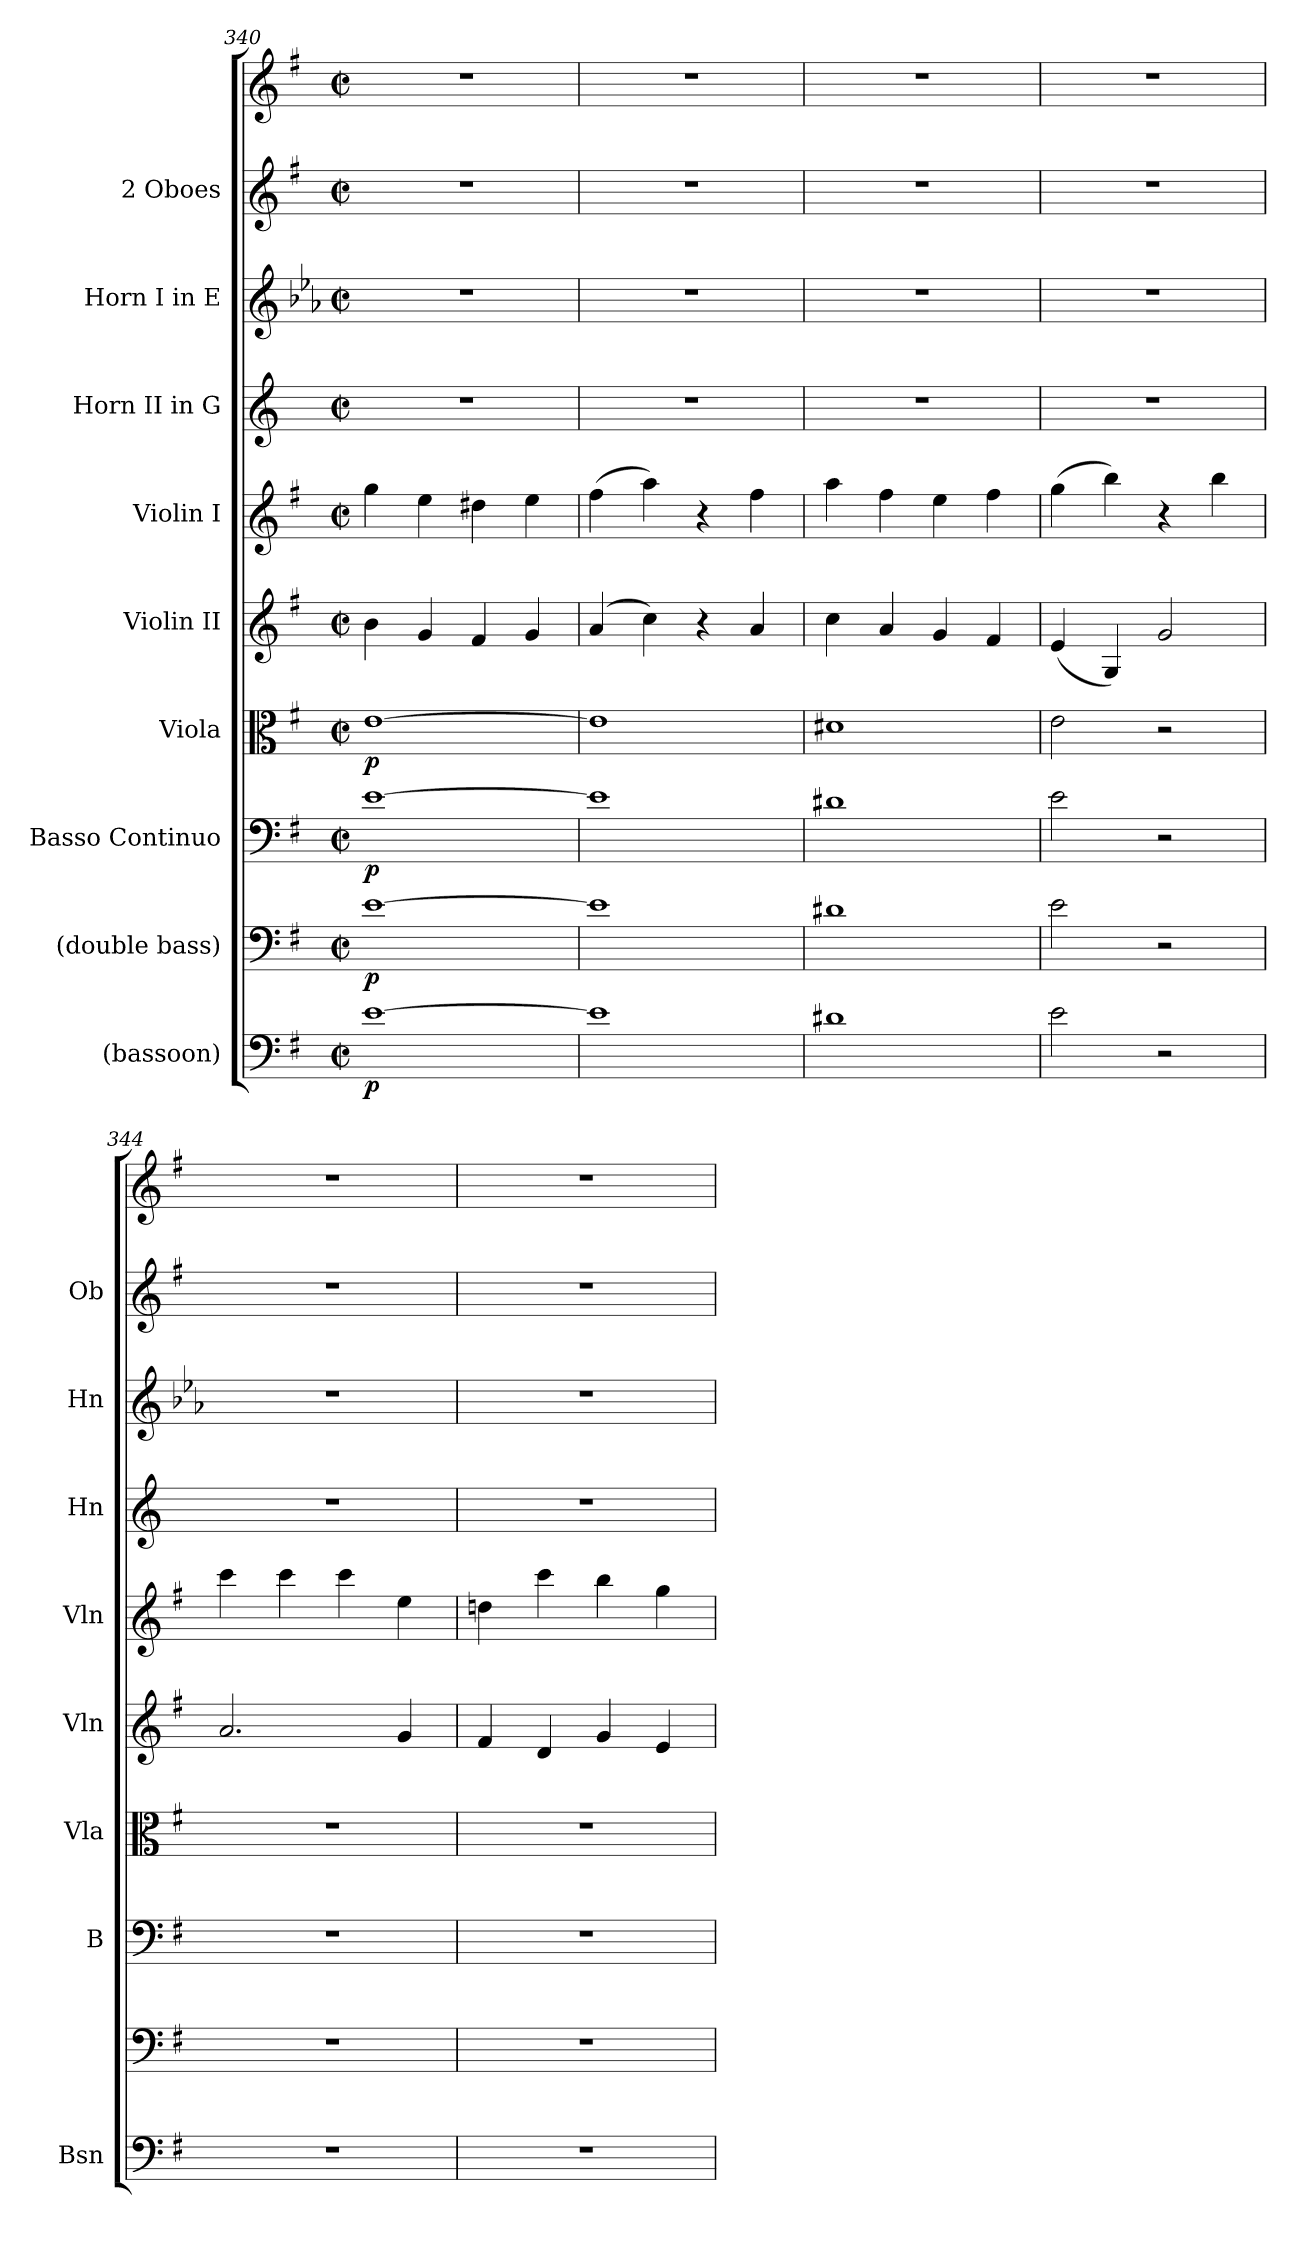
**kern	**dynam	**kern	**dynam	**kern	**dynam	**kern	**dynam	**kern	**kern	**kern	**kern	**kern	**kern
*part9	*part9	*part8	*part8	*part7	*part7	*part6	*part6	*part5	*part4	*part3	*part2	*part1	*part1
*staff10	*staff10	*staff9	*staff9	*staff8	*staff8	*staff7	*staff7	*staff6	*staff5	*staff4	*staff3	*staff2	*staff1
*I"(bassoon)	*	*I"(double bass)	*	*I"Basso Continuo	*	*I"Viola	*	*I"Violin II	*I"Violin I	*I"Horn II in G	*I"Horn I in E	*I"2 Oboes	*
*I'Bsn	*	*	*	*I'B	*	*I'Vla	*	*I'Vln	*I'Vln	*I'Hn	*I'Hn	*I'Ob	*
*clefF4	*	*clefF4	*	*clefF4	*	*clefC3	*	*clefG2	*clefG2	*clefG2	*clefG2	*clefG2	*clefG2
*	*	*	*	*	*	*	*	*	*	*ITrd3c5	*ITrd5c8	*	*
*k[f#]	*	*k[f#]	*	*k[f#]	*	*k[f#]	*	*k[f#]	*k[f#]	*k[f#]	*k[f#]	*k[f#]	*k[f#]
*M2/2	*	*M2/2	*	*M2/2	*	*M2/2	*	*M2/2	*M2/2	*M2/2	*M2/2	*M2/2	*M2/2
*met(c|)	*	*met(c|)	*	*met(c|)	*	*met(c|)	*	*met(c|)	*met(c|)	*met(c|)	*met(c|)	*met(c|)	*met(c|)
=340	=340	=340	=340	=340	=340	=340	=340	=340	=340	=340	=340	=340	=340
[1e	p	[1e	p	[1e	p	[1e	p	4b	4gg	1r	1r	1r	1r
.	.	.	.	.	.	.	.	4g	4ee	.	.	.	.
.	.	.	.	.	.	.	.	4f#	4dd#X	.	.	.	.
.	.	.	.	.	.	.	.	4g	4ee	.	.	.	.
=341	=341	=341	=341	=341	=341	=341	=341	=341	=341	=341	=341	=341	=341
1e]	.	1e]	.	1e]	.	1e]	.	(4a	(4ff#	1r	1r	1r	1r
.	.	.	.	.	.	.	.	4cc)	4aa)	.	.	.	.
.	.	.	.	.	.	.	.	4r	4r	.	.	.	.
.	.	.	.	.	.	.	.	4a	4ff#	.	.	.	.
=342	=342	=342	=342	=342	=342	=342	=342	=342	=342	=342	=342	=342	=342
1d#X	.	1d#X	.	1d#X	.	1d#X	.	4cc	4aa	1r	1r	1r	1r
.	.	.	.	.	.	.	.	4a	4ff#	.	.	.	.
.	.	.	.	.	.	.	.	4g	4ee	.	.	.	.
.	.	.	.	.	.	.	.	4f#	4ff#	.	.	.	.
=343	=343	=343	=343	=343	=343	=343	=343	=343	=343	=343	=343	=343	=343
2e	.	2e	.	2e	.	2e	.	(4e	(4gg	1r	1r	1r	1r
.	.	.	.	.	.	.	.	4G)	4bb)	.	.	.	.
2r	.	2r	.	2r	.	2r	.	2g	4r	.	.	.	.
.	.	.	.	.	.	.	.	.	4bb	.	.	.	.
=344	=344	=344	=344	=344	=344	=344	=344	=344	=344	=344	=344	=344	=344
1r	.	1r	.	1r	.	1r	.	2.a	4ccc	1r	1r	1r	1r
.	.	.	.	.	.	.	.	.	4ccc	.	.	.	.
.	.	.	.	.	.	.	.	.	4ccc	.	.	.	.
.	.	.	.	.	.	.	.	4g	4ee	.	.	.	.
=345	=345	=345	=345	=345	=345	=345	=345	=345	=345	=345	=345	=345	=345
1r	.	1r	.	1r	.	1r	.	4f#	4ddn	1r	1r	1r	1r
.	.	.	.	.	.	.	.	4d	4ccc	.	.	.	.
.	.	.	.	.	.	.	.	4g	4bb	.	.	.	.
.	.	.	.	.	.	.	.	4e	4gg	.	.	.	.
=	=	=	=	=	=	=	=	=	=	=	=	=	=
*-	*-	*-	*-	*-	*-	*-	*-	*-	*-	*-	*-	*-	*-
